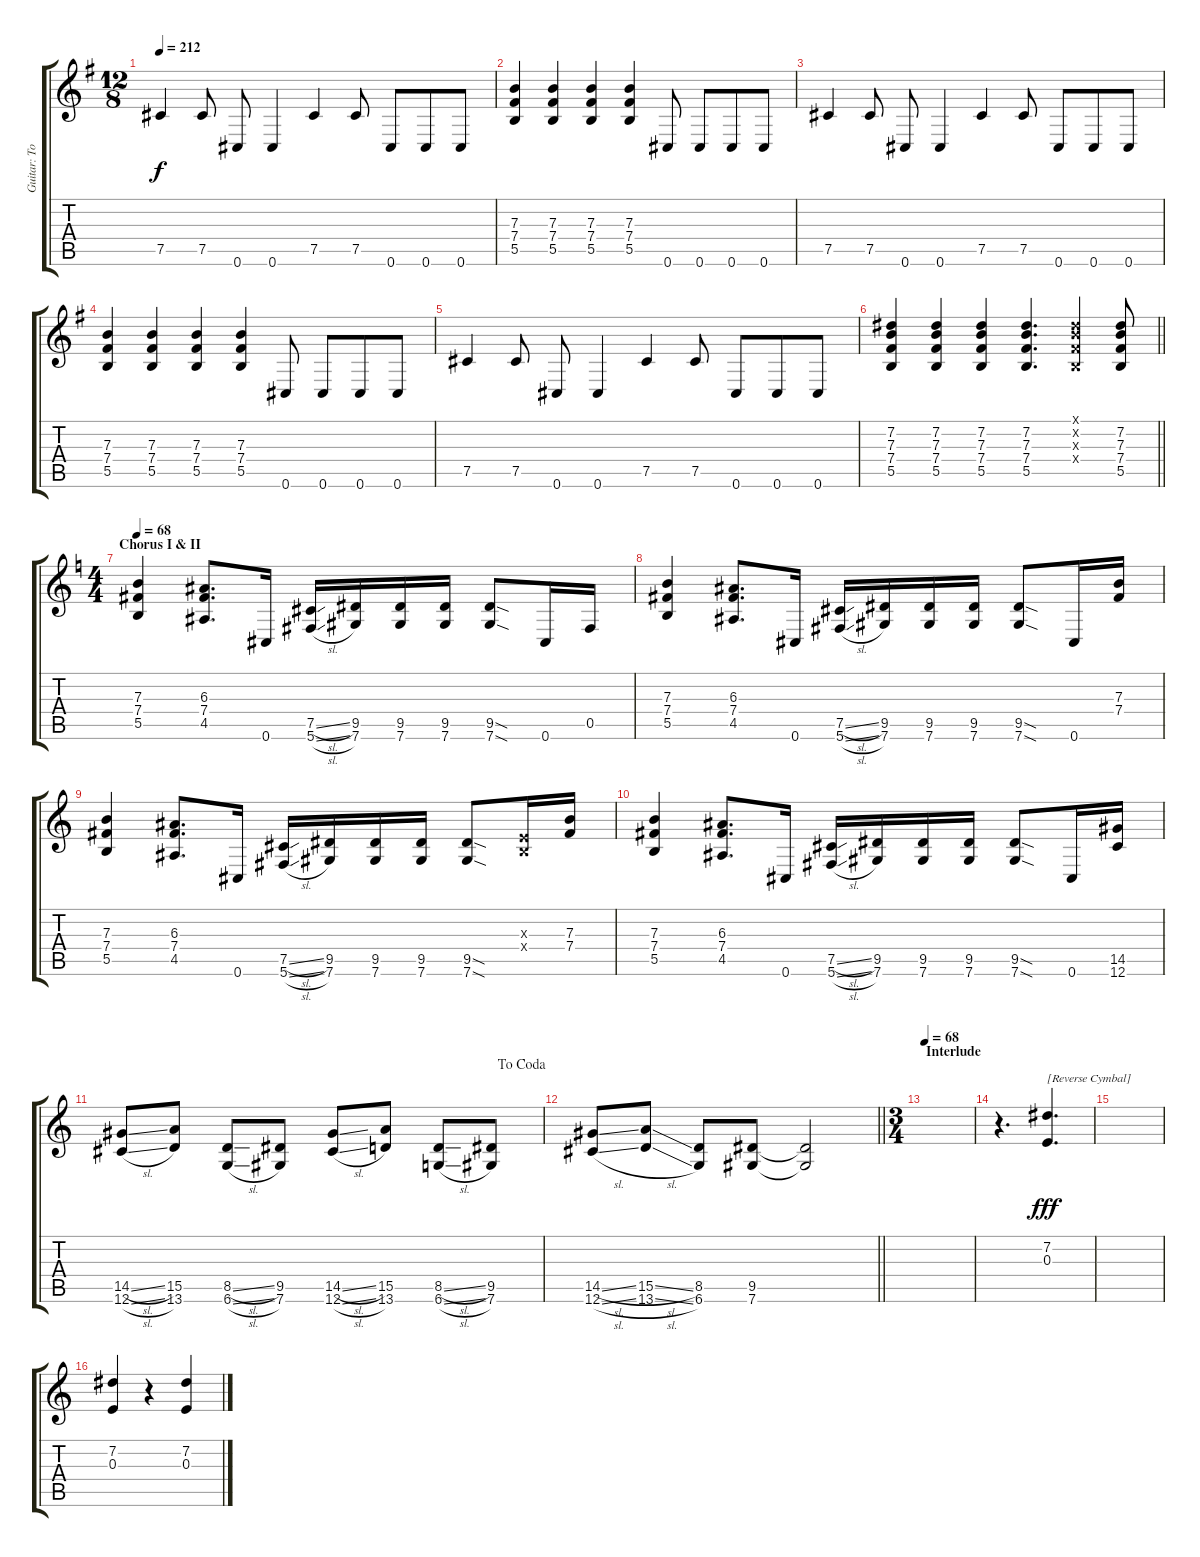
\track ("Guitar: Tony" "Guitar: To") {instrument distortionguitar}
\staff {score tabs}
\tuning (Db4 Ab3 E3 B2 Gb2 Db2) {hide}
\ts (12 8)
\tempo 212
\clef g2
\ks g
7.5.4{dy f} 7.5.8 0.6.8 0.6.4 7.5.4 7.5.8 0.6.8 0.6.8 0.6.8 |
(7.3 7.4 5.5).4 (7.3 7.4 5.5).4 (7.3 7.4 5.5).4 (7.3 7.4 5.5).4 0.6.8 0.6.8 0.6.8 0.6.8 |
7.5.4 7.5.8 0.6.8 0.6.4 7.5.4 7.5.8 0.6.8 0.6.8 0.6.8 |
(7.3 7.4 5.5).4 (7.3 7.4 5.5).4 (7.3 7.4 5.5).4 (7.3 7.4 5.5).4 0.6.8 0.6.8 0.6.8 0.6.8 |
7.5.4 7.5.8 0.6.8 0.6.4 7.5.4 7.5.8 0.6.8 0.6.8 0.6.8 |
\barLineRight lightlight
(7.2 7.3 7.4 5.5).4 (7.2 7.3 7.4 5.5).4 (7.2 7.3 7.4 5.5).4 (7.2 7.3 7.4 5.5).4{d} (2.1{x} 3.2{x} 2.3{x} 0.4{x}).4 (7.2 7.3 7.4 5.5).8 |
\ts (4 4)
\section ("" "Chorus I & II")
\tempo 68
\ks c
(7.3 7.4 5.5).4 (6.3 7.4 4.5).8{d} 0.6.16 (7.5{sl} 5.6{sl}).16 (9.5 7.6).16 (9.5 7.6).16 (9.5 7.6).16 (9.5{sod} 7.6{sod}).8 0.6.16 0.5.16 |
(7.3 7.4 5.5).4 (6.3 7.4 4.5).8{d} 0.6.16 (7.5{sl} 5.6{sl}).16 (9.5 7.6).16 (9.5 7.6).16 (9.5 7.6).16 (9.5{sod} 7.6{sod}).8 0.6.16 (7.3 7.4).16 |
(7.3 7.4 5.5).4 (6.3 7.4 4.5).8{d} 0.6.16 (7.5{sl} 5.6{sl}).16 (9.5 7.6).16 (9.5 7.6).16 (9.5 7.6).16 (9.5{sod} 7.6{sod}).8 (0.3{x} 0.4{x}).16 (7.3 7.4).16 |
(7.3 7.4 5.5).4 (6.3 7.4 4.5).8{d} 0.6.16 (7.5{sl} 5.6{sl}).16 (9.5 7.6).16 (9.5 7.6).16 (9.5 7.6).16 (9.5{sod} 7.6{sod}).8 0.6.16 (14.5 12.6).16 |
\jump dacoda
(14.5{sl} 12.6{sl}).8 (15.5 13.6).8 (8.5{sl} 6.6{sl}).8 (9.5 7.6).8 (14.5{sl} 12.6{sl}).8 (15.5 13.6).8 (8.5{sl} 6.6{sl}).8 (9.5 7.6).8 |
\barLineRight lightlight
(14.5{sl} 12.6{sl}).8 (15.5{sl} 13.6{sl}).8 (8.5 6.6).8 (9.5 7.6).8 (9.5{t} 7.6{t}).2 |
\ts (3 4)
\section ("" "Interlude")
\tempo 68
|
r.4{d} (7.2 0.3).4{d txt "[Reverse Cymbal]" dy fff instrument reversecymbal} |
|
(7.2 0.3).4 r.4 (7.2 0.3).4
